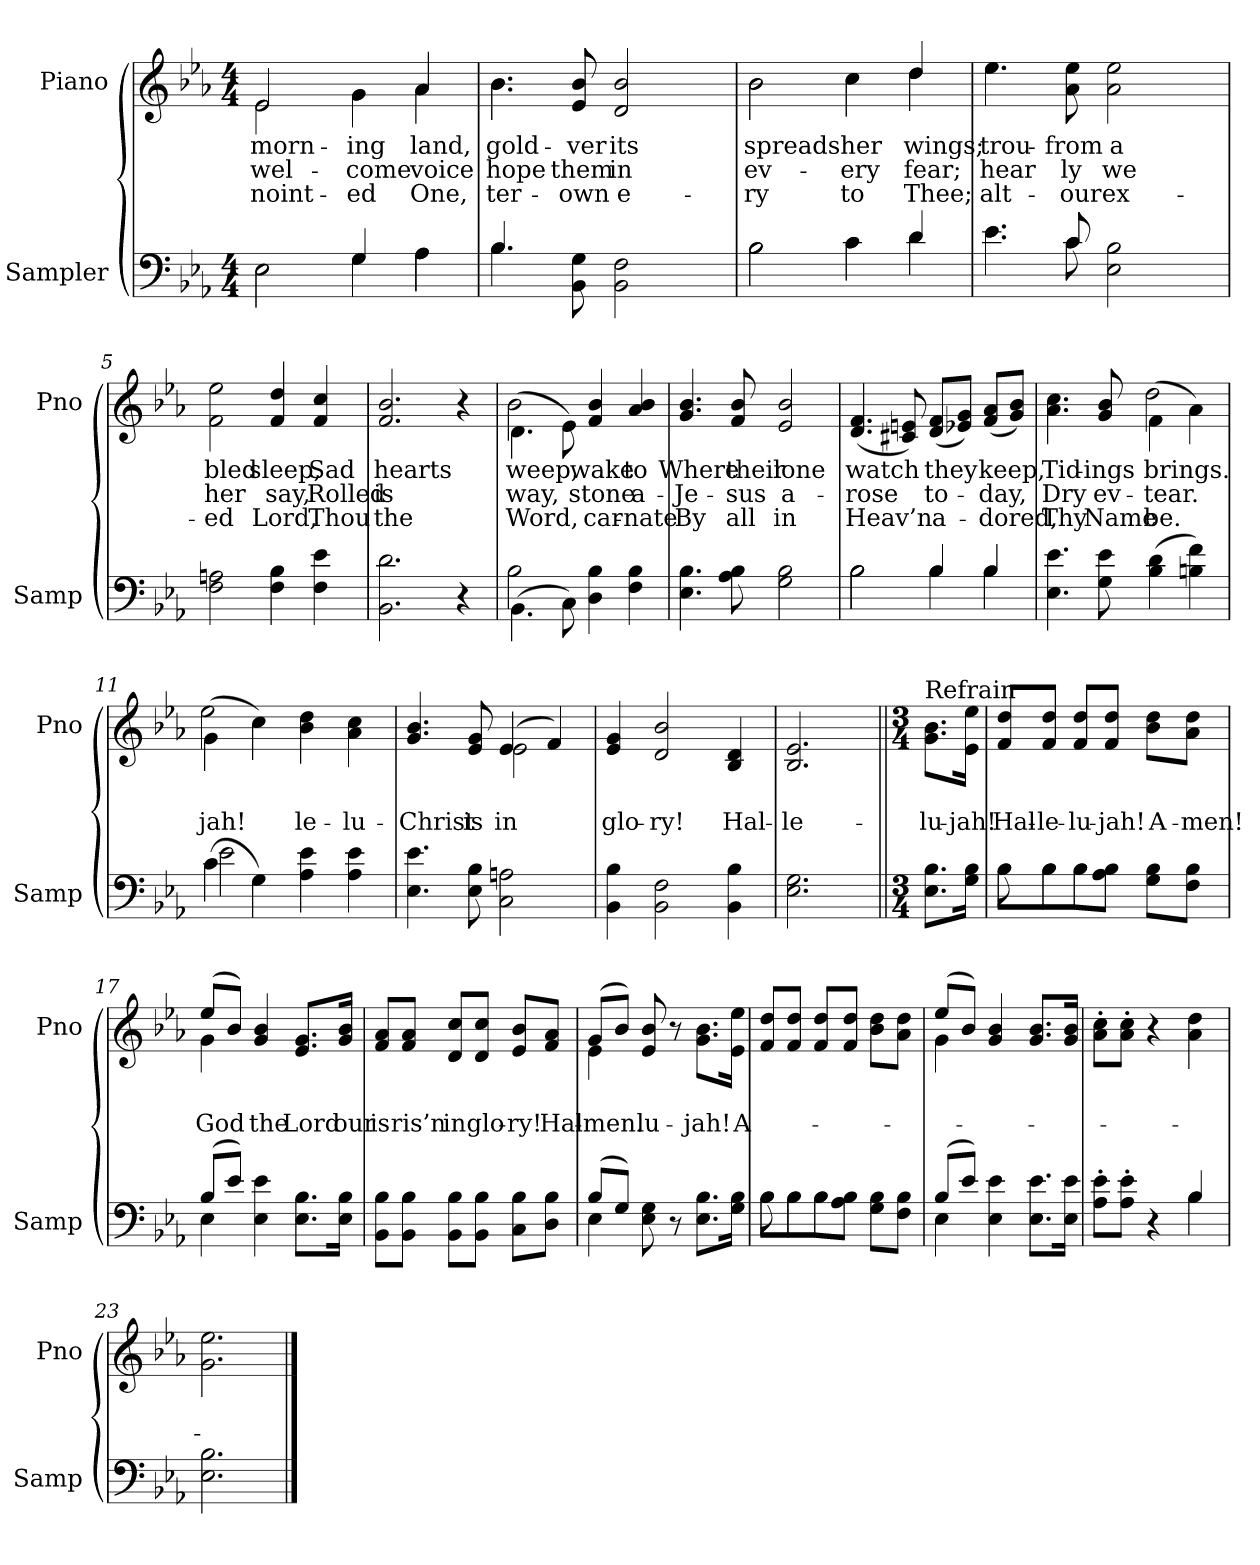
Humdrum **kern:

**kern	**kern	**text	**text	**text
*part2	*part1	*part1	*part1	*part1
*staff2	*staff1	*staff1	*staff1	*staff1
*I"Sampler	*I"Piano	*	*	*
*I'Samp	*I'Pno	*	*	*
*clefF4	*clefG2	*	*	*
*k[b-e-a-]	*k[b-e-a-]	*	*	*
*E-:	*E-:	*	*	*
*M4/4	*M4/4	*	*	*
=1	=1	=1	=1	=1
*^	*^	*	*	*
2E-\	2E-	2e-/	2e-	morn-	wel-	-noint-
4G/	4G	4g\	4g	-ing	-come	-ed
4A-\	4A-	4a-/	4a-	land,	voice	One,
=2	=2	=2	=2	=2	=2	=2
4.B-/	4.B-	4.b-\	4.b-	gold-	hope	-ter-
8BB- 8G	2ryy	8e- 8b-	2ryy	-ver	them	own
2BB- 2F	.	2d 2b-	.	its	in	e-
.	8ryy	.	8ryy	.	.	.
=3	=3	=3	=3	=3	=3	=3
2B-\	2B-	2b-\	2b-	spreads	ev-	-ry
4c\	4c	4cc\	4cc	her	-ery	to
4d/	4d	4dd/	4dd	wings;	fear;	Thee;
=4	=4	=4	=4	=4	=4	=4
4.e-\	4.e-	4.ee-\	4.ee-	trou-	hear	-alt-
8c/	8c	8a- 8ee-	2ryy	from	-ly	our
2E-\ 2B-\	2ryy	2a- 2ee-	.	a	we	ex-
.	.	.	8ryy	.	.	.
*v	*v	*	*	*	*	*
*	*v	*v	*	*	*
=5	=5	=5	=5	=5
2F\ 2An\	2f 2ee-	-bled	her	-ed
4F\ 4B-\	4f 4dd	sleep,	say,	Lord,
4F\ 4e-\	4f 4cc	Sad	Rolled	Thou
=6	=6	=6	=6	=6
2.BB-\ 2.d\	2.f 2.b-	hearts	is	the
4r	4r	.	.	.
=7	=7	=7	=7	=7
*^	*^	*	*	*
(4.BB-\	2B-	(4.d\	2b-	weep,	-way,	Word,
8C\)	.	8e-\)	.	.	.	.
4D 4B-	2ryy	4f 4b-	2ryy	-wake	stone	-car-
4F 4B-	.	4a- 4b-	.	to	a-	-nate
*v	*v	*	*	*	*	*
*	*v	*v	*	*	*
=8	=8	=8	=8	=8
4.E- 4.B-	4.g 4.b-	Where	Je-	By
8A- 8B-	8f 8b-	their	-sus	all
2G 2B-	2e- 2b-	lone	a-	in
=9	=9	=9	=9	=9
*^	*	*	*	*
2B-\	2B-	(4.d 4.f	watch	-rose	Heav’n
.	.	8c#X 8en)	.	.	.
4B-/	4B-	(8d/ 8f/L	they	to-	a-
.	.	8e-X/ 8g/J)	.	.	.
4B-/	4B-	(8f/ 8a-/L	keep,	-day,	-dored,
.	.	8g/ 8b-/J)	.	.	.
*v	*v	*	*	*	*
=10	=10	=10	=10	=10
*	*^	*	*	*
4.E- 4.e-	4.a- 4.cc	2ryy	Tid-	Dry	Thy
8G 8e-	8g 8b-	.	-ings	ev-	Name
(4B- 4d	(4f\	2dd	brings.	tear.	be.
4Bn 4f)	4a-\)	.	.	.	.
=11	=11	=11	=11	=11	=11
*^	*	*	*	*	*
(4c\	2e-	(4g\	2ee-	.	-jah!	.
4G\)	.	4cc\)	.	.	.	.
4A- 4e-	2ryy	4b- 4dd	2ryy	.	-le-	.
4A- 4e-	.	4a- 4cc	.	.	-lu-	.
*v	*v	*	*	*	*	*
=12	=12	=12	=12	=12	=12
4.E- 4.e-	4.g 4.b-	2ryy	.	Christ	.
8E- 8B-	8e- 8g	.	.	is	.
2C 2An	(4e-/	2e-	.	in	.
.	4f/)	.	.	.	.
*	*v	*v	*	*	*
=13	=13	=13	=13	=13
4BB- 4B-	4e- 4g	.	glo-	.
2BB- 2F	2d 2b-	.	-ry!	.
4BB- 4B-	4B- 4d	.	Hal-	.
=14	=14	=14	=14	=14
2.E- 2.G	2.B- 2.e-	.	-le-	.
=15||	=15||	=15||	=15||	=15||
*M3/4	*M3/4	*	*	*
!	!LO:TX:t=Refrain	!	!	!
8.E-\ 8.B-\L	8.g\ 8.b-\L	.	-lu-	.
16G\ 16B-\Jk	16e-\ 16ee-\Jk	.	-jah!	.
=16	=16	=16	=16	=16
*^	*	*	*	*
8B-\L	8B-	8f/ 8dd/L	.	Hal-	.
8B-\J	8B-\L	8f/ 8dd/J	.	-le-	.
8B-\L	8B-\J	8f/ 8dd/L	.	-lu-	.
8A-\ 8B-\J	4.ryy	8f/ 8dd/J	.	-jah!	.
8G\ 8B-\L	.	8b-\ 8dd\L	.	A-	.
8F\ 8B-\J	.	8a-\ 8dd\J	.	-men!	.
=17	=17	=17	=17	=17	=17
*	*	*^	*	*	*
(8B-/L	4E-	(8ee-/L	4g	.	God	.
8e-/J)	.	8b-/J)	.	.	.	.
4E- 4e-	2ryy	4g 4b-	2ryy	.	the	.
8.E-\ 8.B-\L	.	8.e-/ 8.g/L	.	.	Lord	.
16E-\ 16B-\Jk	.	16g/ 16b-/Jk	.	.	our	.
*v	*v	*	*	*	*	*
*	*v	*v	*	*	*
=18	=18	=18	=18	=18
8BB-\ 8B-\L	8f/ 8a-/L	.	is	.
8BB-\ 8B-\J	8f/ 8a-/J	.	ris’n	.
8BB-\ 8B-\L	8d/ 8cc/L	.	in	.
8BB-\ 8B-\J	8d/ 8cc/J	.	glo-	.
8C\ 8B-\L	8e-/ 8b-/L	.	-ry!	.
8D\ 8B-\J	8f/ 8a-/J	.	Hal-	.
=19	=19	=19	=19	=19
*^	*^	*	*	*
(8B-/L	4E-	(8g/L	4e-	.	-men.	.
8G/J)	.	8b-/J)	.	.	.	.
8E- 8G	2ryy	8e- 8b-	2ryy	.	-lu-	.
8r	.	8r	.	.	.	.
8.E-\ 8.B-\L	.	8.g\ 8.b-\L	.	.	-jah!	.
16G\ 16B-\Jk	.	16e-\ 16ee-\Jk	.	.	A-	.
*	*	*v	*v	*	*	*
=20	=20	=20	=20	=20	=20
8B-\L	8B-	8f/ 8dd/L	.	.	.
8B-\J	8B-\L	8f/ 8dd/J	.	.	.
8B-\L	8B-\J	8f/ 8dd/L	.	.	.
8A-\ 8B-\J	4.ryy	8f/ 8dd/J	.	.	.
8G\ 8B-\L	.	8b-\ 8dd\L	.	.	.
8F\ 8B-\J	.	8a-\ 8dd\J	.	.	.
=21	=21	=21	=21	=21	=21
*	*	*^	*	*	*
(8B-/L	4E-	(8ee-/L	4g	.	.	.
8e-/J)	.	8b-/J)	.	.	.	.
4E- 4e-	2ryy	4g 4b-	2ryy	.	.	.
8.E-\ 8.e-\L	.	8.g/ 8.b-/L	.	.	.	.
16E-\ 16e-\Jk	.	16g/ 16b-/Jk	.	.	.	.
*	*	*v	*v	*	*	*
=22	=22	=22	=22	=22	=22
8A-'\ 8e-'\L	2ryy	8a-'\ 8cc'\L	.	.	.
8A-'\ 8e-'\J	.	8a-'\ 8cc'\J	.	.	.
4r	.	4r	.	.	.
4B-/	4B-	4a- 4dd	.	.	.
*v	*v	*	*	*	*
=23	=23	=23	=23	=23
2.E- 2.B-	2.g 2.ee-	.	.	.
==	==	==	==	==
*-	*-	*-	*-	*-
